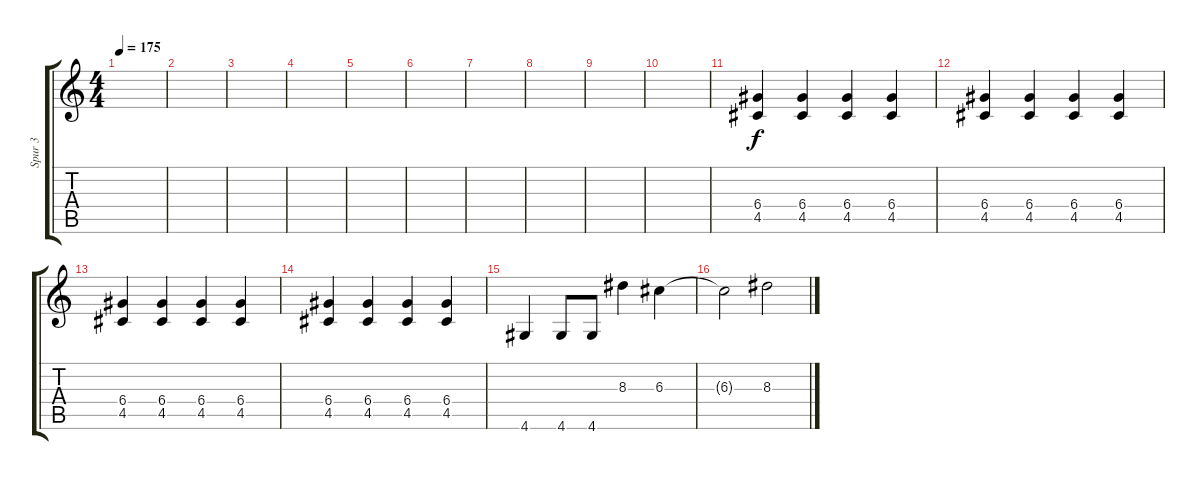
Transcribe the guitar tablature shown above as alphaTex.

\track ("Spur 3" "Spur 3") {instrument overdrivenguitar}
\staff {score tabs}
\tuning (E4 B3 G3 D3 A2 E2) {hide}
\ts (4 4)
\tempo 175
\clef g2
\ks c
|
|
|
|
|
|
|
|
|
|
(6.4 4.5).4 (6.4 4.5).4 (6.4 4.5).4 (6.4 4.5).4 |
(6.4 4.5).4 (6.4 4.5).4 (6.4 4.5).4 (6.4 4.5).4 |
(6.4 4.5).4 (6.4 4.5).4 (6.4 4.5).4 (6.4 4.5).4 |
(6.4 4.5).4 (6.4 4.5).4 (6.4 4.5).4 (6.4 4.5).4 |
4.6.4 4.6.8 4.6.8 8.3.4 6.3.4 |
6.3{t}.2 8.3.2
